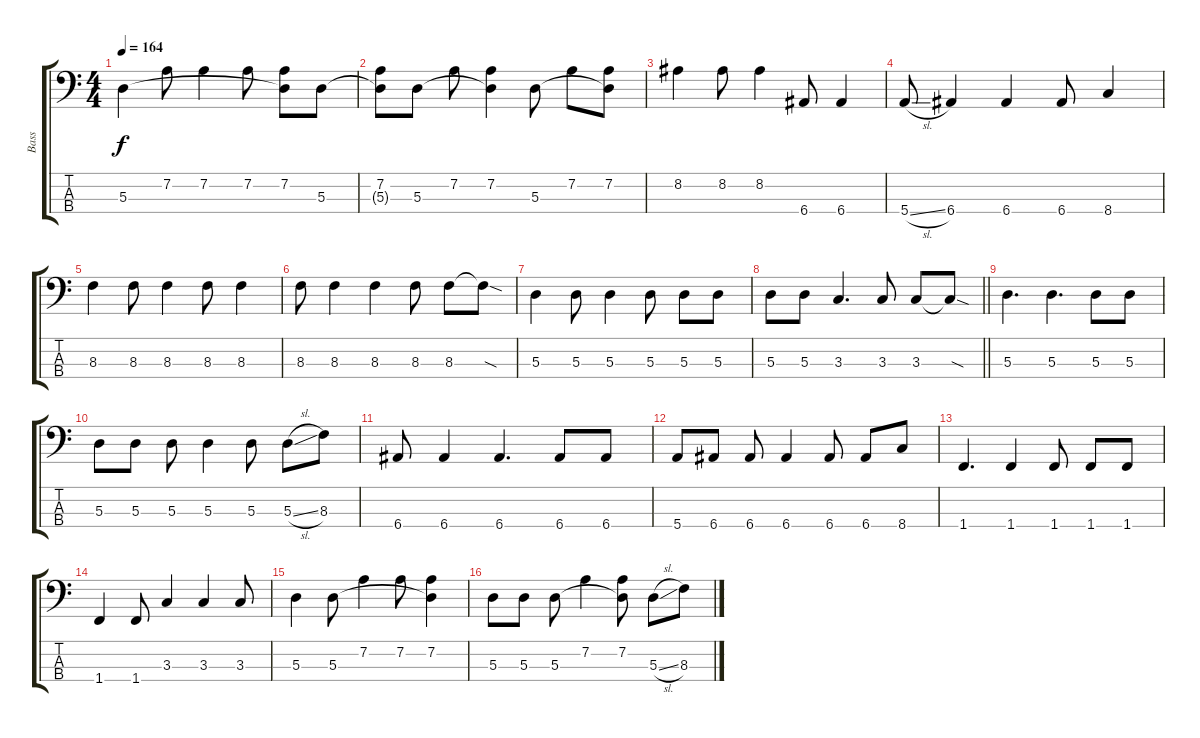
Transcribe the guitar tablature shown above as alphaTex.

\track ("Bass" "Bass") {instrument electricbassfinger}
\staff {score tabs}
\tuning (G2 D2 A1 E1) {hide}
\ts (4 4)
\tempo 164
\clef f4
\ks c
5.3.4{dy f} 7.2.8 7.2.4 7.2.8 (7.2 5.3{t}).8 5.3.8 |
(7.2 5.3{t}).8 5.3.8 7.2.8 (7.2 5.3{t}).4 5.3.8 7.2.8 (7.2 5.3{t}).8 |
8.2.4 8.2.8 8.2.4 6.4.8 6.4.4 |
5.4{sl}.8 6.4.4 6.4.4 6.4.8 8.4.4 |
8.3.4 8.3.8 8.3.4 8.3.8 8.3.4 |
8.3.8 8.3.4 8.3.4 8.3.8 8.3.8 8.3{sod t}.8 |
5.3.4 5.3.8 5.3.4 5.3.8 5.3.8 5.3.8 |
\barLineRight lightlight
5.3.8 5.3.8 3.3.4{d} 3.3.8 3.3.8 3.3{sod t}.8 |
\section ("" "")
5.3.4{d} 5.3.4{d} 5.3.8 5.3.8 |
5.3.8 5.3.8 5.3.8 5.3.4 5.3.8 5.3{sl}.8 8.3.8 |
6.4.8 6.4.4 6.4.4{d} 6.4.8 6.4.8 |
5.4.8 6.4.8 6.4.8 6.4.4 6.4.8 6.4.8 8.4.8 |
1.4.4{d} 1.4.4 1.4.8 1.4.8 1.4.8 |
1.4.4 1.4.8 3.3.4 3.3.4 3.3.8 |
5.3.4 5.3.8 7.2.4 7.2.8 (7.2 5.3{t}).4 |
5.3.8 5.3.8 5.3.8 7.2.4 (7.2 5.3{t}).8 5.3{sl}.8 8.3.8
